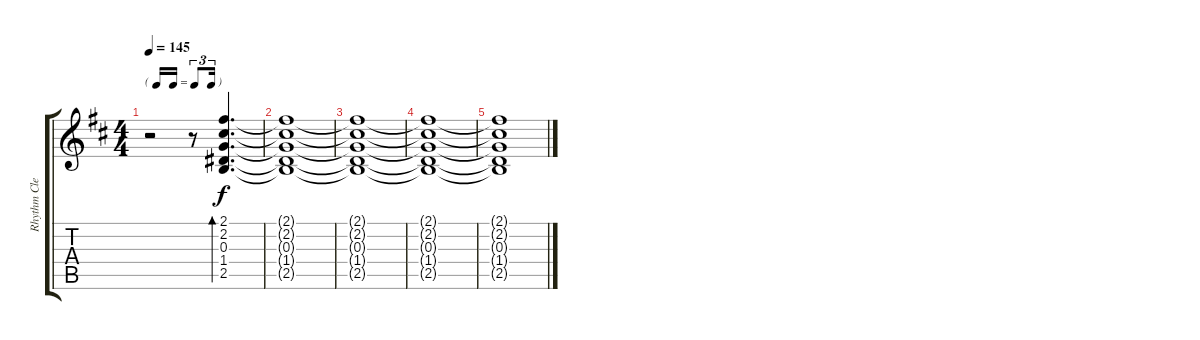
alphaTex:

\track ("Rhythm Clean" "Rhythm Cle") {instrument electricguitarjazz}
\staff {score tabs}
\tuning (E4 B3 G3 D3 A2 E2) {hide}
\ts (4 4)
\tf triplet16th
\tempo 145
\clef g2
\ks d
r.2{dy f} r.8 (2.1 2.2 0.3 1.4 2.5).4{d bd 480} |
(2.1{t} 2.2{t} 0.3{t} 1.4{t} 2.5{t}).1 |
(2.1{t} 2.2{t} 0.3{t} 1.4{t} 2.5{t}).1 |
(2.1{t} 2.2{t} 0.3{t} 1.4{t} 2.5{t}).1 |
(2.1{t} 2.2{t} 0.3{t} 1.4{t} 2.5{t}).1
